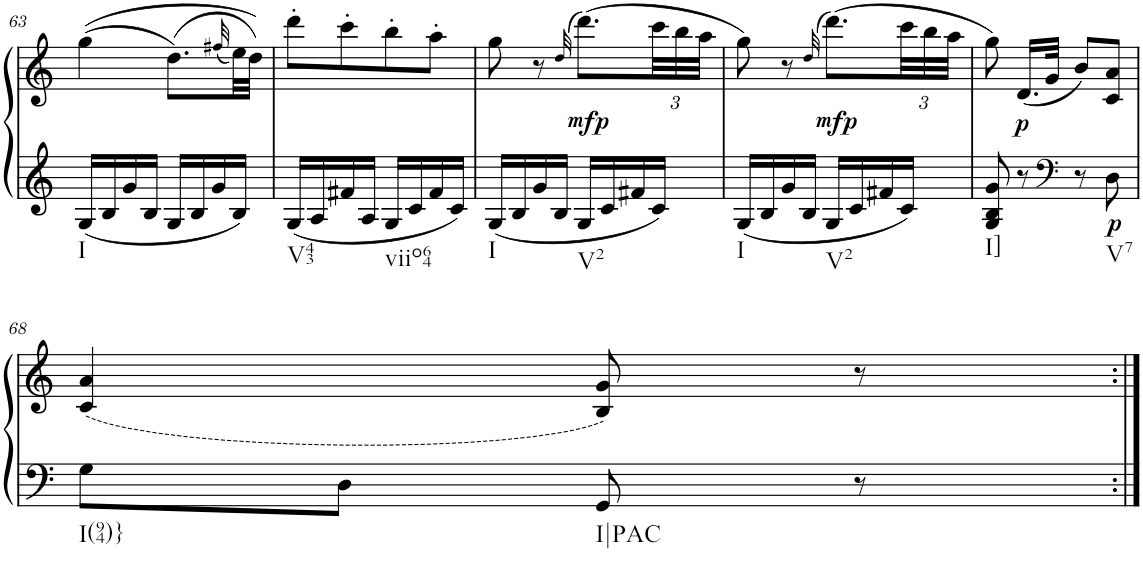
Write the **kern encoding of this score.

**kern	**kern	**dynam
*part1	*part1	*part1
*staff2	*staff1	*staff1/2
*I"Piano, Piano right	*	*
*I'Pno.	*	*
!!LO:PB:g=z
*clefG2	*clefG2	*
*k[]	*k[]	*
*M2/4	*M2/4	*
=63	=63	=63
!LO:TX:b:t=I	!	!
16G/LL	((4gg\	.
16B/	.	.
16g/	.	.
16B/JJ	.	.
16G/LL	(8.dd\L)	.
16B/	.	.
16g/	.	.
.	(32qff#X/	.
16B/JJ	32ee\LL)	.
.	32dd\JJJ))	.
=64	=64	=64
!LO:TX:b:t=V43	!	!
16G/LL	8ddd'\L	.
16A/	.	.
16f#X/	8ccc'\	.
16A/JJ	.	.
!LO:TX:b:t=viio64	!	!
16G/LL	8bb'\	.
16c/	.	.
16f#/	8aa'\J	.
16c/JJ	.	.
=65	=65	=65
!LO:TX:b:t=I	!	!
16G/LL	8gg\	.
16B/	.	.
16g/	8r	.
16B/JJ	.	.
.	(>32qdd/	.
!LO:TX:b:t=V2	!	!
!	!	!LO:DY:b
!	!	!LO:DY:n=1:b
16G/LL	(8.ddd\L)	other-dynamics fp
16c/	.	.
16f#X/	.	.
*	*Xbrackettup	*
16c/JJ	48ccc\LL	.
.	48bb\	.
.	48aa\JJJ	.
=66	=66	=66
!LO:TX:b:t=I	!	!
16G/LL	8gg\)	.
16B/	.	.
16g/	8r	.
16B/JJ	.	.
.	(>32qdd/	.
!LO:TX:b:t=V2	!	!
!	!	!LO:DY:b
!	!	!LO:DY:n=1:b
16G/LL	(8.ddd\L)	other-dynamics fp
16c/	.	.
16f#X/	.	.
16c/JJ	48ccc\LL	.
.	48bb\	.
.	48aa\JJJ	.
=67	=67	=67
!LO:TX:b:t=I]	!	!
8G/ 8B/ 8g/	8gg\)	.
!	!	!LO:DY:b
8r	(16.d/LL	p
.	32g/JJk	.
*clefF4	*	*
8r	8b/L)	.
!LO:TX:b:t=V7	!	!
!	!	!LO:DY:b=2
8D\	8c/ 8a/J	p
!!LO:LB:g=z
=68	=68	=68
!LO:TX:b:t=I(94)}	!	!
8G\L	(4c/ 4a/	.
8D\J	.	.
!LO:TX:b:t=I|PAC	!	!
8GG/	8B/ 8g/)	.
8r	8r	.
=:|!	=:|!	=:|!
*-	*-	*-
